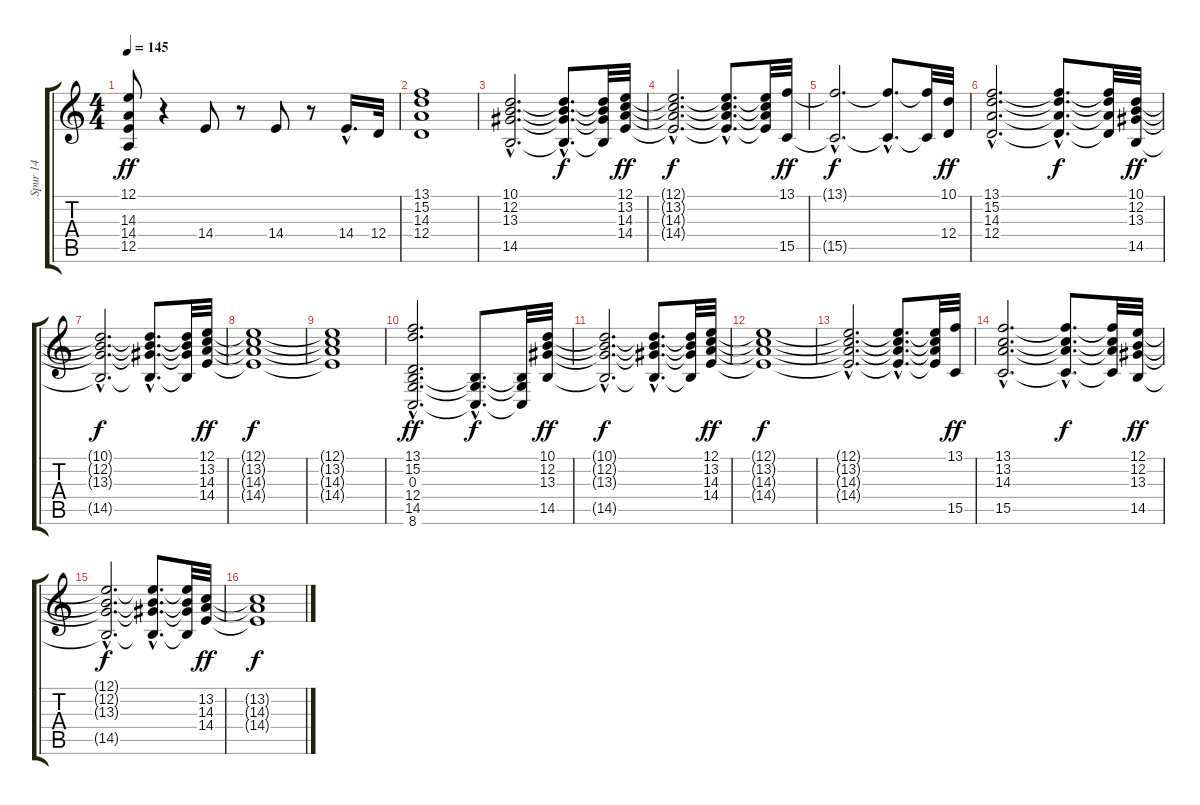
\track ("Spur 14" "Spur 14") {instrument pad7halo}
\staff {score tabs}
\tuning (E4 B3 G3 D3 A2 E2) {hide}
\ts (4 4)
\tempo 145
\clef g2
\ks c
(12.1 14.3 14.4 12.5).8{dy ff} r.4 14.4.8 r.8 14.4.8 r.8 14.4{hac}.16{d} 12.4.32 |
(13.1 15.2 14.3 12.4).1 |
(10.1{hac} 12.2{hac} 13.3{hac} 14.5{hac}).2{d} (10.1{hac t} 12.2{hac t} 13.3{hac t} 14.5{hac t}).8{d dy f} (10.1{t} 12.2{t} 13.3{t} 14.5{t}).32 (12.1 13.2 14.3 14.4).32{dy ff} |
(12.1{hac t} 13.2{hac t} 14.3{hac t} 14.4{hac t}).2{d dy f} (12.1{hac t} 13.2{hac t} 14.3{hac t} 14.4{hac t}).8{d} (12.1{t} 13.2{t} 14.3{t} 14.4{t}).32 (13.1 15.5).32{dy ff} |
(13.1{hac t} 15.5{hac t}).2{d dy f} (13.1{hac t} 15.5{hac t}).8{d} (13.1{t} 15.5{t}).32 (10.1 12.4).32{dy ff} |
(13.1{hac} 15.2{hac} 14.3{hac} 12.4{hac}).2{d} (13.1{hac t} 15.2{hac t} 14.3{hac t} 12.4{hac t}).8{d dy f} (13.1{t} 15.2{t} 14.3{t} 12.4{t}).32 (10.1 12.2 13.3 14.5).32{dy ff} |
(10.1{hac t} 12.2{hac t} 13.3{hac t} 14.5{hac t}).2{d dy f} (10.1{hac t} 12.2{hac t} 13.3{hac t} 14.5{hac t}).8{d} (10.1{t} 12.2{t} 13.3{t} 14.5{t}).32 (12.1 13.2 14.3 14.4).32{dy ff} |
(12.1{t} 13.2{t} 14.3{t} 14.4{t}).1{dy f} |
(12.1{t} 13.2{t} 14.3{t} 14.4{t}).1 |
(13.1 15.2 0.3{hac} 12.4 14.5{hac} 8.6{hac}).2{d dy ff} (0.3{hac t} 14.5{hac t} 8.6{hac t}).8{d dy f} (0.3{t} 14.5{t} 8.6{t}).32 (10.1 12.2 13.3 14.5).32{dy ff} |
(10.1{hac t} 12.2{hac t} 13.3{hac t} 14.5{hac t}).2{d dy f} (10.1{hac t} 12.2{hac t} 13.3{hac t} 14.5{hac t}).8{d} (10.1{t} 12.2{t} 13.3{t} 14.5{t}).32 (12.1 13.2 14.3 14.4).32{dy ff} |
(12.1{t} 13.2{t} 14.3{t} 14.4{t}).1{dy f} |
(12.1{hac t} 13.2{hac t} 14.3{hac t} 14.4{hac t}).2{d} (12.1{hac t} 13.2{hac t} 14.3{hac t} 14.4{hac t}).8{d} (12.1{t} 13.2{t} 14.3{t} 14.4{t}).32 (13.1 15.5).32{dy ff} |
(13.1{hac} 13.2{hac} 14.3{hac} 15.5{hac}).2{d} (13.1{hac t} 13.2{hac t} 14.3{hac t} 15.5{hac t}).8{d dy f} (13.1{t} 13.2{t} 14.3{t} 15.5{t}).32 (12.1 12.2 13.3 14.5).32{dy ff} |
(12.1{hac t} 12.2{hac t} 13.3{hac t} 14.5{hac t}).2{d dy f} (12.1{hac t} 12.2{hac t} 13.3{hac t} 14.5{hac t}).8{d} (12.1{t} 12.2{t} 13.3{t} 14.5{t}).32 (13.2 14.3 14.4).32{dy ff} |
(13.2{t} 14.3{t} 14.4{t}).1{dy f}
